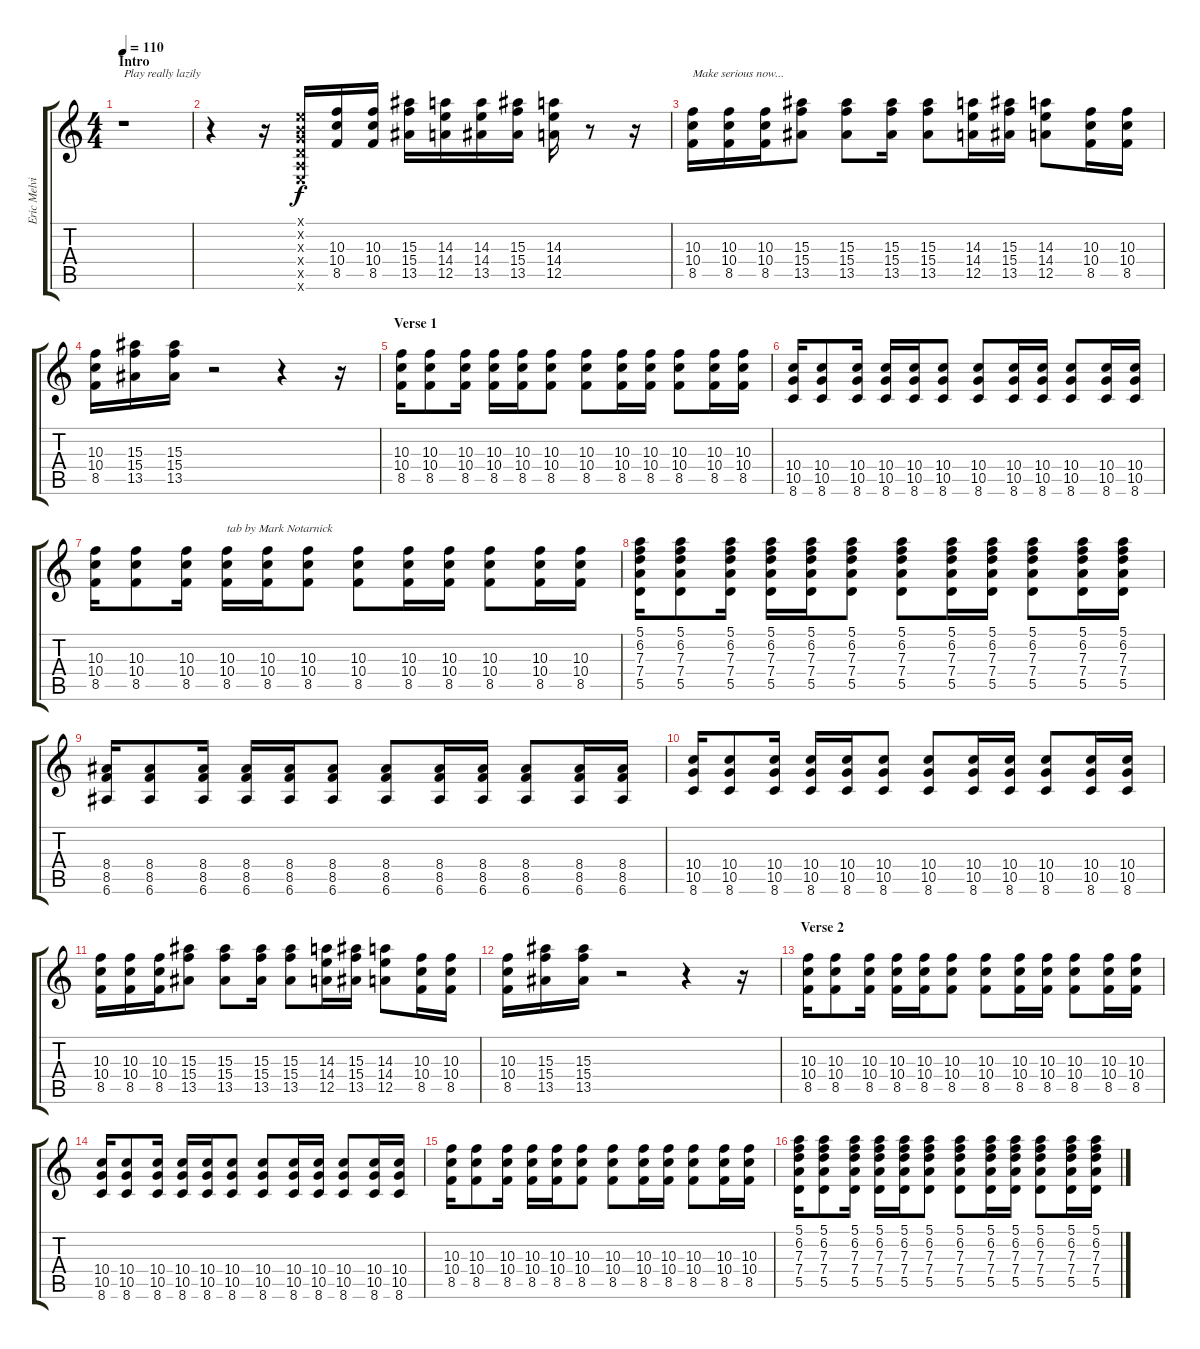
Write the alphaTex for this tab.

\track ("Eric Melvin" "Eric Melvi") {instrument overdrivenguitar}
\staff {score tabs}
\tuning (E4 B3 G3 D3 A2 E2) {hide}
\ts (4 4)
\section ("" "Intro")
\tempo 110
\clef g2
\ks c
r.1{txt "Play really lazily" dy f instrument overdrivenguitar} |
r.4 r.16 (0.1{x} 0.2{x} 0.3{x} 0.4{x} 0.5{x} 0.6{x}).16 (10.3 10.4 8.5).16 (10.3 10.4 8.5).16 (15.3 15.4 13.5).16 (14.3 14.4 12.5).16 (14.3 14.4 13.5).16 (15.3 15.4 13.5).16 (14.3 14.4 12.5).16 r.8 r.16 |
(10.3 10.4 8.5).16{txt "Make serious now..."} (10.3 10.4 8.5).16 (10.3 10.4 8.5).16 (15.3 15.4 13.5).8 (15.3 15.4 13.5).8 (15.3 15.4 13.5).16 (15.3 15.4 13.5).8 (14.3 14.4 12.5).16 (15.3 15.4 13.5).16 (14.3 14.4 12.5).8 (10.3 10.4 8.5).16 (10.3 10.4 8.5).16 |
(10.3 10.4 8.5).16 (15.3 15.4 13.5).16 (15.3 15.4 13.5).16 r.2 r.4 r.16 |
\section ("" "Verse 1")
(10.3 10.4 8.5).16 (10.3 10.4 8.5).8 (10.3 10.4 8.5).16 (10.3 10.4 8.5).16 (10.3 10.4 8.5).16 (10.3 10.4 8.5).8 (10.3 10.4 8.5).8 (10.3 10.4 8.5).16 (10.3 10.4 8.5).16 (10.3 10.4 8.5).8 (10.3 10.4 8.5).16 (10.3 10.4 8.5).16 |
(10.4 10.5 8.6).16 (10.4 10.5 8.6).8 (10.4 10.5 8.6).16 (10.4 10.5 8.6).16 (10.4 10.5 8.6).16 (10.4 10.5 8.6).8 (10.4 10.5 8.6).8 (10.4 10.5 8.6).16 (10.4 10.5 8.6).16 (10.4 10.5 8.6).8 (10.4 10.5 8.6).16 (10.4 10.5 8.6).16 |
(10.3 10.4 8.5).16 (10.3 10.4 8.5).8 (10.3 10.4 8.5).16 (10.3 10.4 8.5).16{txt "tab by Mark Notarnick"} (10.3 10.4 8.5).16 (10.3 10.4 8.5).8 (10.3 10.4 8.5).8 (10.3 10.4 8.5).16 (10.3 10.4 8.5).16 (10.3 10.4 8.5).8 (10.3 10.4 8.5).16 (10.3 10.4 8.5).16 |
(5.1 6.2 7.3 7.4 5.5).16 (5.1 6.2 7.3 7.4 5.5).8 (5.1 6.2 7.3 7.4 5.5).16 (5.1 6.2 7.3 7.4 5.5).16 (5.1 6.2 7.3 7.4 5.5).16 (5.1 6.2 7.3 7.4 5.5).8 (5.1 6.2 7.3 7.4 5.5).8 (5.1 6.2 7.3 7.4 5.5).16 (5.1 6.2 7.3 7.4 5.5).16 (5.1 6.2 7.3 7.4 5.5).8 (5.1 6.2 7.3 7.4 5.5).16 (5.1 6.2 7.3 7.4 5.5).16 |
(8.4 8.5 6.6).16 (8.4 8.5 6.6).8 (8.4 8.5 6.6).16 (8.4 8.5 6.6).16 (8.4 8.5 6.6).16 (8.4 8.5 6.6).8 (8.4 8.5 6.6).8 (8.4 8.5 6.6).16 (8.4 8.5 6.6).16 (8.4 8.5 6.6).8 (8.4 8.5 6.6).16 (8.4 8.5 6.6).16 |
(10.4 10.5 8.6).16 (10.4 10.5 8.6).8 (10.4 10.5 8.6).16 (10.4 10.5 8.6).16 (10.4 10.5 8.6).16 (10.4 10.5 8.6).8 (10.4 10.5 8.6).8 (10.4 10.5 8.6).16 (10.4 10.5 8.6).16 (10.4 10.5 8.6).8 (10.4 10.5 8.6).16 (10.4 10.5 8.6).16 |
(10.3 10.4 8.5).16 (10.3 10.4 8.5).16 (10.3 10.4 8.5).16 (15.3 15.4 13.5).8 (15.3 15.4 13.5).8 (15.3 15.4 13.5).16 (15.3 15.4 13.5).8 (14.3 14.4 12.5).16 (15.3 15.4 13.5).16 (14.3 14.4 12.5).8 (10.3 10.4 8.5).16 (10.3 10.4 8.5).16 |
(10.3 10.4 8.5).16 (15.3 15.4 13.5).16 (15.3 15.4 13.5).16 r.2 r.4 r.16 |
\section ("" "Verse 2")
(10.3 10.4 8.5).16 (10.3 10.4 8.5).8 (10.3 10.4 8.5).16 (10.3 10.4 8.5).16 (10.3 10.4 8.5).16 (10.3 10.4 8.5).8 (10.3 10.4 8.5).8 (10.3 10.4 8.5).16 (10.3 10.4 8.5).16 (10.3 10.4 8.5).8 (10.3 10.4 8.5).16 (10.3 10.4 8.5).16 |
(10.4 10.5 8.6).16 (10.4 10.5 8.6).8 (10.4 10.5 8.6).16 (10.4 10.5 8.6).16 (10.4 10.5 8.6).16 (10.4 10.5 8.6).8 (10.4 10.5 8.6).8 (10.4 10.5 8.6).16 (10.4 10.5 8.6).16 (10.4 10.5 8.6).8 (10.4 10.5 8.6).16 (10.4 10.5 8.6).16 |
(10.3 10.4 8.5).16 (10.3 10.4 8.5).8 (10.3 10.4 8.5).16 (10.3 10.4 8.5).16 (10.3 10.4 8.5).16 (10.3 10.4 8.5).8 (10.3 10.4 8.5).8 (10.3 10.4 8.5).16 (10.3 10.4 8.5).16 (10.3 10.4 8.5).8 (10.3 10.4 8.5).16 (10.3 10.4 8.5).16 |
(5.1 6.2 7.3 7.4 5.5).16 (5.1 6.2 7.3 7.4 5.5).8 (5.1 6.2 7.3 7.4 5.5).16 (5.1 6.2 7.3 7.4 5.5).16 (5.1 6.2 7.3 7.4 5.5).16 (5.1 6.2 7.3 7.4 5.5).8 (5.1 6.2 7.3 7.4 5.5).8 (5.1 6.2 7.3 7.4 5.5).16 (5.1 6.2 7.3 7.4 5.5).16 (5.1 6.2 7.3 7.4 5.5).8 (5.1 6.2 7.3 7.4 5.5).16 (5.1 6.2 7.3 7.4 5.5).16
